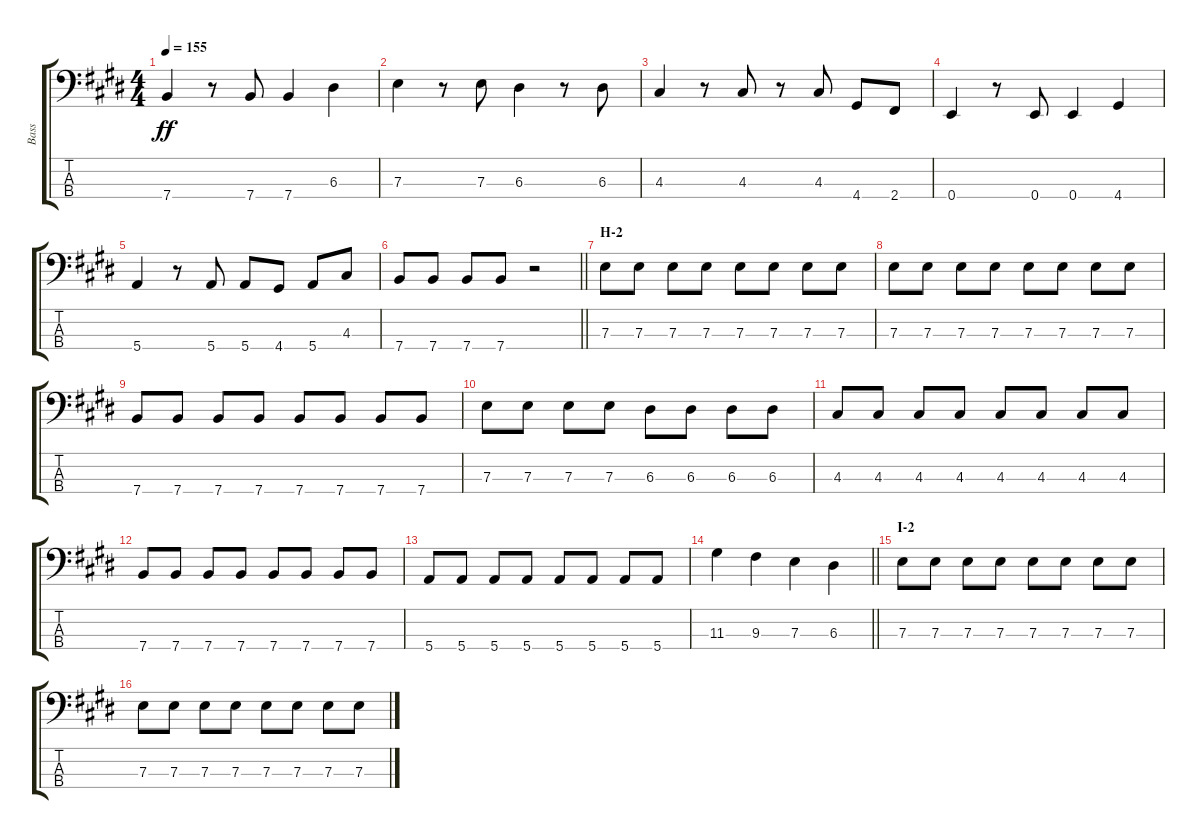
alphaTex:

\track ("Bass" "Bass") {instrument electricbasspick}
\staff {score tabs}
\tuning (G2 D2 A1 E1) {hide}
\ts (4 4)
\tempo 155
\clef f4
\ks e
7.4.4{dy ff} r.8 7.4.8 7.4.4 6.3.4 |
7.3.4 r.8 7.3.8 6.3.4 r.8 6.3.8 |
4.3.4 r.8 4.3.8 r.8 4.3.8 4.4.8 2.4.8 |
0.4.4 r.8 0.4.8 0.4.4 4.4.4 |
5.4.4 r.8 5.4.8 5.4.8 4.4.8 5.4.8 4.3.8 |
\barLineRight lightlight
7.4.8 7.4.8 7.4.8 7.4.8 r.2 |
\section ("" "H-2")
7.3.8 7.3.8 7.3.8 7.3.8 7.3.8 7.3.8 7.3.8 7.3.8 |
7.3.8 7.3.8 7.3.8 7.3.8 7.3.8 7.3.8 7.3.8 7.3.8 |
7.4.8 7.4.8 7.4.8 7.4.8 7.4.8 7.4.8 7.4.8 7.4.8 |
7.3.8 7.3.8 7.3.8 7.3.8 6.3.8 6.3.8 6.3.8 6.3.8 |
4.3.8 4.3.8 4.3.8 4.3.8 4.3.8 4.3.8 4.3.8 4.3.8 |
7.4.8 7.4.8 7.4.8 7.4.8 7.4.8 7.4.8 7.4.8 7.4.8 |
5.4.8 5.4.8 5.4.8 5.4.8 5.4.8 5.4.8 5.4.8 5.4.8 |
\barLineRight lightlight
11.3.4 9.3.4 7.3.4 6.3.4 |
\section ("" "I-2")
7.3.8 7.3.8 7.3.8 7.3.8 7.3.8 7.3.8 7.3.8 7.3.8 |
7.3.8 7.3.8 7.3.8 7.3.8 7.3.8 7.3.8 7.3.8 7.3.8
